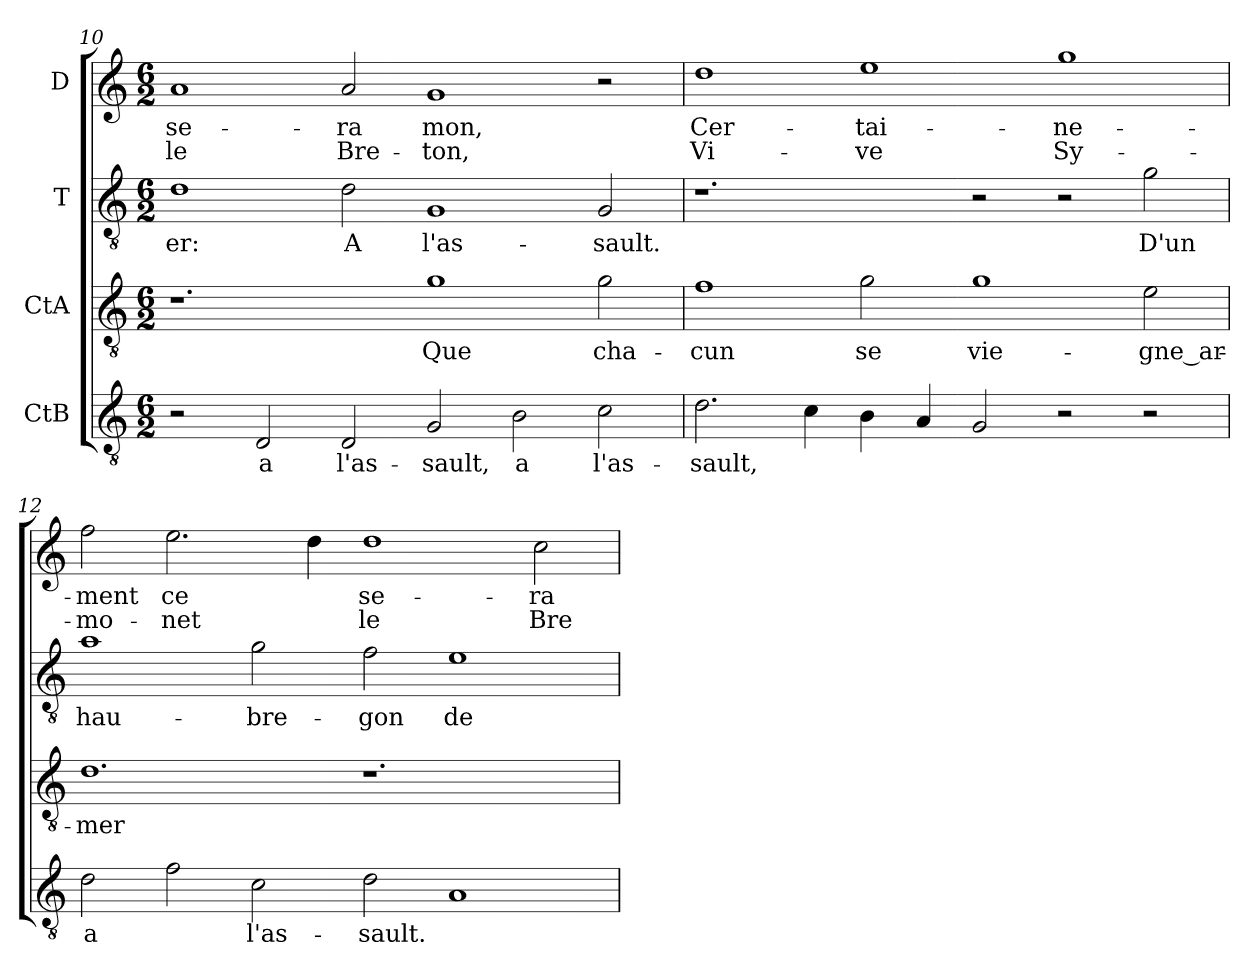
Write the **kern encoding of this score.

**kern	**text	**kern	**text	**kern	**text	**kern	**text	**text
*part4	*part4	*part3	*part3	*part2	*part2	*part1	*part1	*part1
*staff4	*staff4	*staff3	*staff3	*staff2	*staff2	*staff1	*staff1	*staff1
*I"CtB	*	*I"CtA	*	*I"T	*	*I"D	*	*
!!LO:LB:g=z
*clefGv2	*	*clefGv2	*	*clefGv2	*	*clefG2	*	*
*ITrd7c12	*	*ITrd7c12	*	*ITrd7c12	*	*	*	*
*k[]	*	*k[]	*	*k[]	*	*k[]	*	*
*C:	*	*C:	*	*C:	*	*C:	*	*
*M6/2	*	*M6/2	*	*M6/2	*	*M6/2	*	*
=10	=10	=10	=10	=10	=10	=10	=10	=10
!	!	!	!	!	!LO:LY:b:color=#000000	!	!	!
!	!	!	!	!	!	!	!LO:LY:b:color=#000000	!LO:LY:b:color=#000000
2r	.	1.r	.	1Di\	-er:	1ai/	se-	le
!	!LO:LY:b:color=#000000	!	!	!	!	!	!	!
2DDi/	a	.	.	.	.	.	.	.
!	!LO:LY:b:color=#000000	!	!	!	!	!	!	!
!	!	!	!	!	!LO:LY:b:color=#000000	!	!	!
!	!	!	!	!	!	!	!LO:LY:b:color=#000000	!LO:LY:b:color=#000000
2DDi/	l'as-	.	.	2Di\	A	2ai/	-ra	Bre-
!	!LO:LY:b:color=#000000	!	!	!	!	!	!	!
!	!	!	!LO:LY:b:color=#000000	!	!	!	!	!
!	!	!	!	!	!LO:LY:b:color=#000000	!	!	!
!	!	!	!	!	!	!	!LO:LY:b:color=#000000	!LO:LY:b:color=#000000
2GGi/	-sault,	1Gi\	Que	1GGi/	l'as-	1gi/	mon,	-ton,
!	!LO:LY:b:color=#000000	!	!	!	!	!	!	!
2BBi\	a	.	.	.	.	.	.	.
!	!LO:LY:b:color=#000000	!	!	!	!	!	!	!
!	!	!	!LO:LY:b:color=#000000	!	!	!	!	!
!	!	!	!	!	!LO:LY:b:color=#000000	!	!	!
2Ci\	l'as-	2Gi\	cha-	2GGi/	-sault.	2r	.	.
=11	=11	=11	=11	=11	=11	=11	=11	=11
!	!LO:LY:b:color=#000000	!	!	!	!	!	!	!
!	!	!	!LO:LY:b:color=#000000	!	!	!	!	!
!	!	!	!	!	!	!	!LO:LY:b:color=#000000	!LO:LY:b:color=#000000
2.Di\	-sault,	1Fi\	-cun	1.r	.	1ddi\	Cer-	Vi-
4Ci\	.	.	.	.	.	.	.	.
!	!	!	!LO:LY:b:color=#000000	!	!	!	!	!
!	!	!	!	!	!	!	!LO:LY:b:color=#000000	!LO:LY:b:color=#000000
4BBi\	.	2Gi\	se	.	.	1eei\	-tai-	-ve
4AAi/	.	.	.	.	.	.	.	.
!	!	!	!LO:LY:b:color=#000000	!	!	!	!	!
2GGi/	.	1Gi\	vie-	2r	.	.	.	.
!	!	!	!	!	!	!	!LO:LY:b:color=#000000	!LO:LY:b:color=#000000
2r	.	.	.	2r	.	1ggi\	-ne-	Sy-
!	!	!	!LO:LY:b:color=#000000	!	!	!	!	!
!	!	!	!	!	!LO:LY:b:color=#000000	!	!	!
2r	.	2Ei\	-gne_ar-	2Gi\	D'un	.	.	.
=12	=12	=12	=12	=12	=12	=12	=12	=12
!	!LO:LY:b:color=#000000	!	!	!	!	!	!	!
!	!	!	!LO:LY:b:color=#000000	!	!	!	!	!
!	!	!	!	!	!LO:LY:b:color=#000000	!	!	!
!	!	!	!	!	!	!	!LO:LY:b:color=#000000	!LO:LY:b:color=#000000
2Di\	a	1.Di\	-mer	1Ai\	hau-	2ffi\	-ment	-mo-
!	!	!	!	!	!	!	!LO:LY:b:color=#000000	!LO:LY:b:color=#000000
2Fi\	.	.	.	.	.	2.eei\	ce	-net
!	!LO:LY:b:color=#000000	!	!	!	!	!	!	!
!	!	!	!	!	!LO:LY:b:color=#000000	!	!	!
2Ci\	l'as-	.	.	2Gi\	-bre-	.	.	.
.	.	.	.	.	.	4ddi\	.	.
!	!LO:LY:b:color=#000000	!	!	!	!	!	!	!
!	!	!	!	!	!LO:LY:b:color=#000000	!	!	!
!	!	!	!	!	!	!	!LO:LY:b:color=#000000	!LO:LY:b:color=#000000
2Di\	-sault.	1.r	.	2Fi\	-gon	1ddi\	se-	le
!	!	!	!	!	!LO:LY:b:color=#000000	!	!	!
1AAi/	.	.	.	1Ei\	de	.	.	.
!	!	!	!	!	!	!	!LO:LY:b:color=#000000	!LO:LY:b:color=#000000
.	.	.	.	.	.	2cci\	-ra	Bre-
=	=	=	=	=	=	=	=	=
*-	*-	*-	*-	*-	*-	*-	*-	*-
